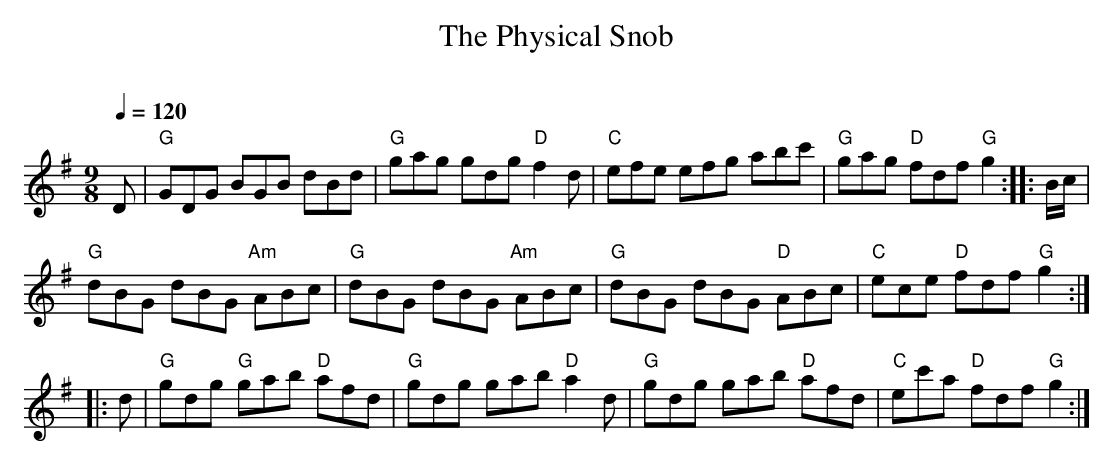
X:1
T:The Physical Snob     %Tune name
C:     %Tune composer
Q:1/4=120     %Tempo
M:9/8     %Meter
L:1/8     %
K:G
D | "G"GDG BGB dBd | "G"gag gdg "D"f2 d | "C"efe efg abc' | "G"gag "D"fdf "G"g2 ::B/c/ |
 "G"dBG dBG "Am"ABc | "G"dBG dBG "Am"ABc | "G"dBG dBG "D"ABc | "C"ece "D"fdf "G"g2 ::
d | "G"gdg "G"gab "D"afd | "G"gdg gab "D"a2 d | "G"gdg gab "D"afd | "C"ec'a "D"fdf "G"g2 :|
